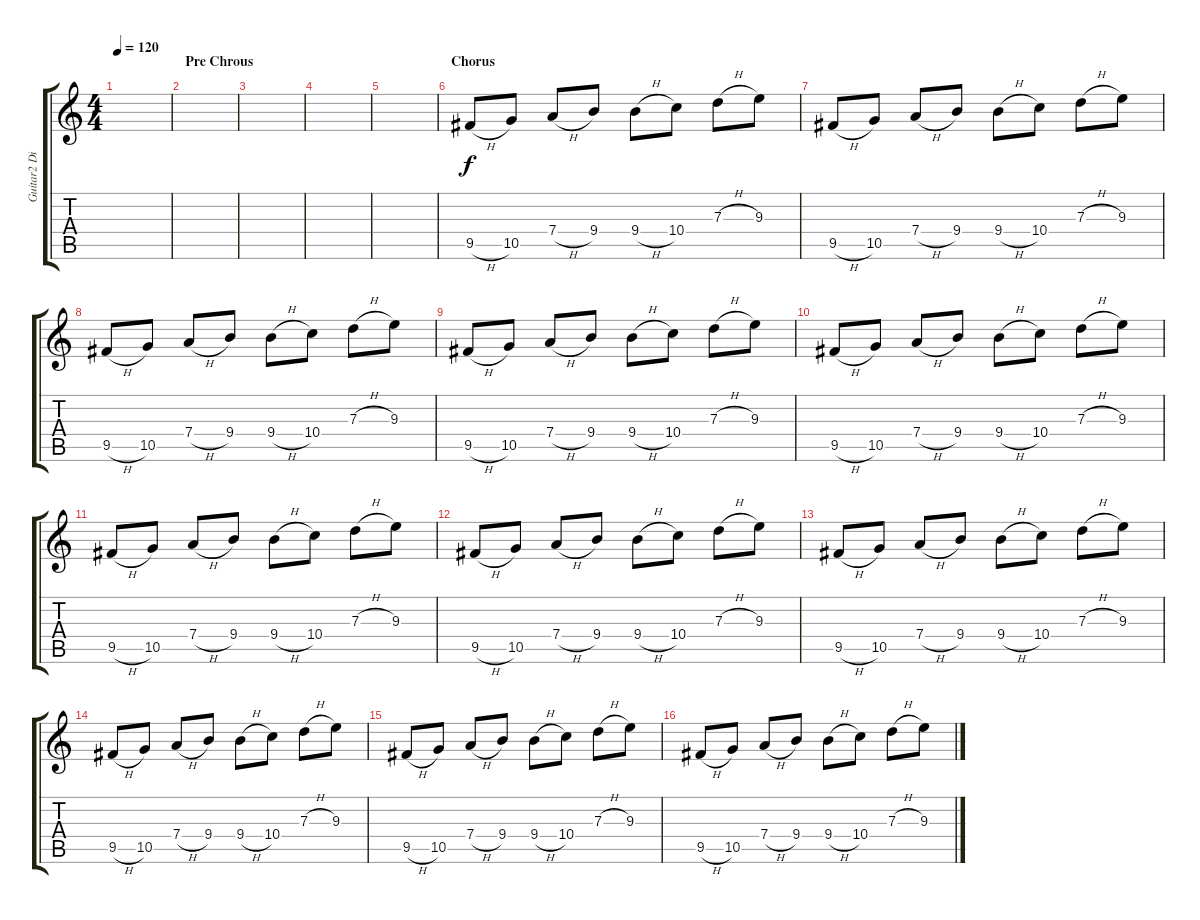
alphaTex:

\track ("Guitar2 Dist" "Guitar2 Di") {instrument overdrivenguitar}
\staff {score tabs}
\tuning (E4 B3 G3 D3 A2 D2) {hide}
\ts (4 4)
\tempo 120
\clef g2
\ks c
|
\section ("" "Pre Chrous")
|
|
|
|
\section ("" "Chorus")
9.5{h}.8 10.5.8 7.4{h}.8 9.4.8 9.4{h}.8 10.4.8 7.3{h}.8 9.3.8 |
9.5{h}.8 10.5.8 7.4{h}.8 9.4.8 9.4{h}.8 10.4.8 7.3{h}.8 9.3.8 |
9.5{h}.8 10.5.8 7.4{h}.8 9.4.8 9.4{h}.8 10.4.8 7.3{h}.8 9.3.8 |
9.5{h}.8 10.5.8 7.4{h}.8 9.4.8 9.4{h}.8 10.4.8 7.3{h}.8 9.3.8 |
9.5{h}.8 10.5.8 7.4{h}.8 9.4.8 9.4{h}.8 10.4.8 7.3{h}.8 9.3.8 |
9.5{h}.8 10.5.8 7.4{h}.8 9.4.8 9.4{h}.8 10.4.8 7.3{h}.8 9.3.8 |
9.5{h}.8 10.5.8 7.4{h}.8 9.4.8 9.4{h}.8 10.4.8 7.3{h}.8 9.3.8 |
9.5{h}.8 10.5.8 7.4{h}.8 9.4.8 9.4{h}.8 10.4.8 7.3{h}.8 9.3.8 |
9.5{h}.8 10.5.8 7.4{h}.8 9.4.8 9.4{h}.8 10.4.8 7.3{h}.8 9.3.8 |
9.5{h}.8 10.5.8 7.4{h}.8 9.4.8 9.4{h}.8 10.4.8 7.3{h}.8 9.3.8 |
9.5{h}.8 10.5.8 7.4{h}.8 9.4.8 9.4{h}.8 10.4.8 7.3{h}.8 9.3.8
